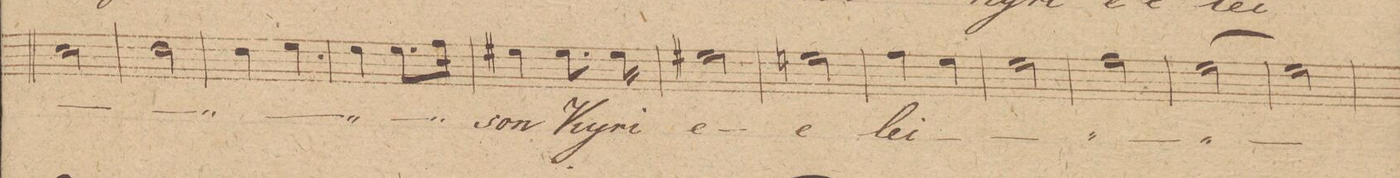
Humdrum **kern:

**kern	**text
*I"Baſso 1mo	*
*clefF4	*
*k[]	*
*M2/4	*
2E\	.
=57	=57
2F\	.
=58	=58
4F\	.
4G\	.
=59	=59
4G\	.
8.G\L	.
16A\Jk	.
=60	=60
4G#X\	-son
8.G#\	Ky-
16G#\	-ri-
=61	=61
2G#X\	-e
=62	=62
2Gn\	e-
=63	=63
4A\	-lei-
4G\	.
=64	=64
2G\	.
=65	=65
2A\	.
=66	=66
[2G\	.
=67	=67
2G\]	.
=68	=68
*-	*-
